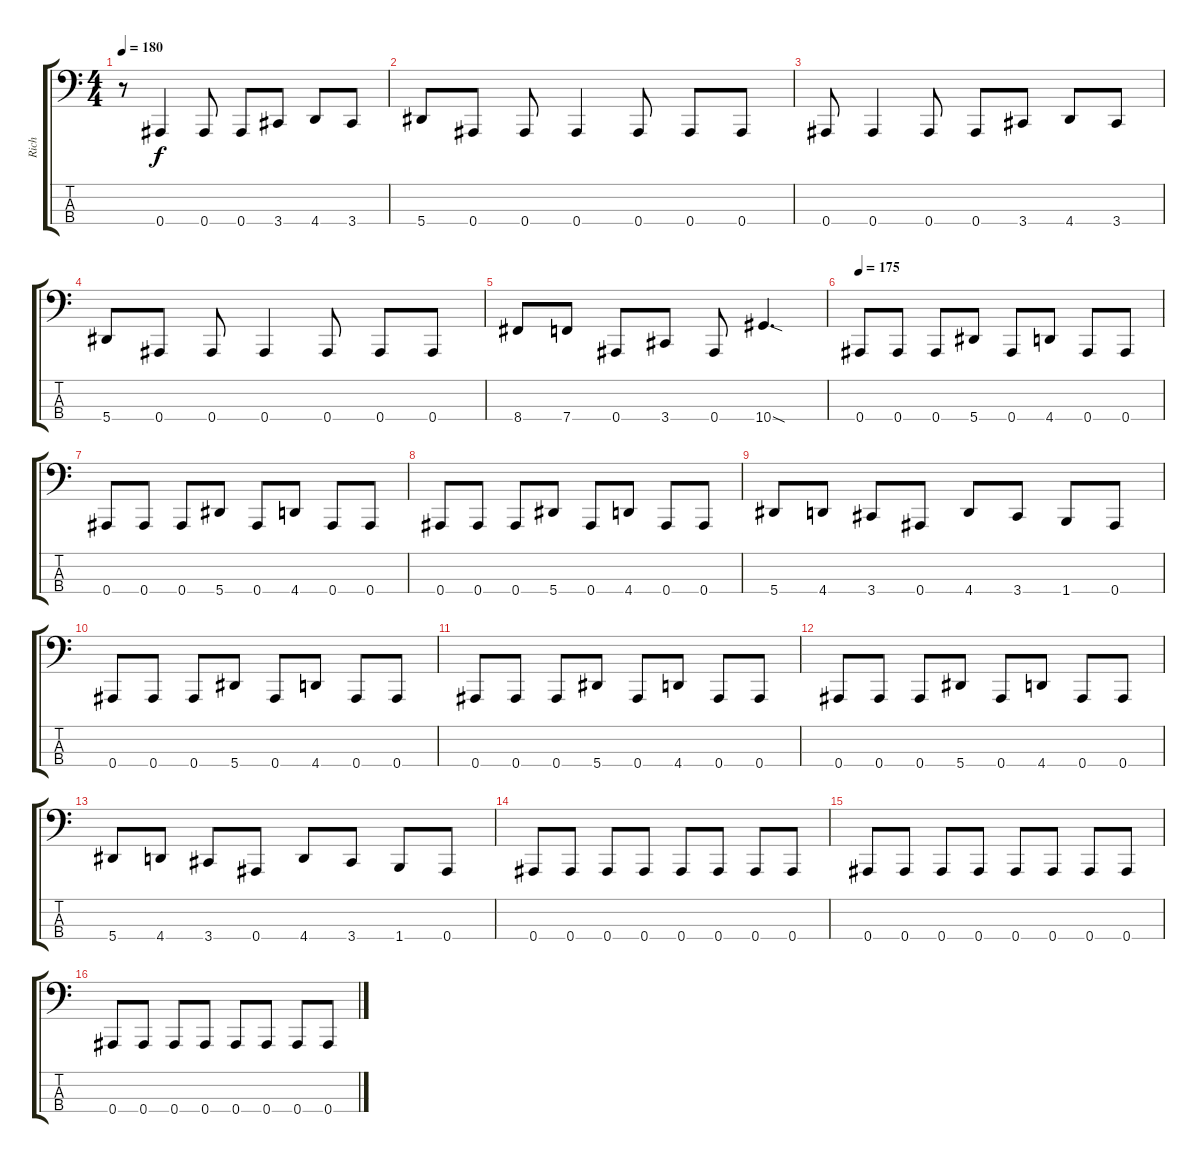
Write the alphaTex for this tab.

\track ("Rich" "Rich") {instrument electricbasspick}
\staff {score tabs}
\tuning (Eb2 Bb1 F1 Bb0) {hide}
\ts (4 4)
\tempo 180
\clef f4
\ks c
r.8{dy f} 0.4.4 0.4.8 0.4.8 3.4.8 4.4.8 3.4.8 |
5.4.8 0.4.8 0.4.8 0.4.4 0.4.8 0.4.8 0.4.8 |
0.4.8 0.4.4 0.4.8 0.4.8 3.4.8 4.4.8 3.4.8 |
5.4.8 0.4.8 0.4.8 0.4.4 0.4.8 0.4.8 0.4.8 |
8.4.8 7.4.8 0.4.8 3.4.8 0.4.8 10.4{sod}.4{d} |
\tempo 175
0.4.8 0.4.8 0.4.8 5.4.8 0.4.8 4.4.8 0.4.8 0.4.8 |
0.4.8 0.4.8 0.4.8 5.4.8 0.4.8 4.4.8 0.4.8 0.4.8 |
0.4.8 0.4.8 0.4.8 5.4.8 0.4.8 4.4.8 0.4.8 0.4.8 |
5.4.8 4.4.8 3.4.8 0.4.8 4.4.8 3.4.8 1.4.8 0.4.8 |
0.4.8 0.4.8 0.4.8 5.4.8 0.4.8 4.4.8 0.4.8 0.4.8 |
0.4.8 0.4.8 0.4.8 5.4.8 0.4.8 4.4.8 0.4.8 0.4.8 |
0.4.8 0.4.8 0.4.8 5.4.8 0.4.8 4.4.8 0.4.8 0.4.8 |
5.4.8 4.4.8 3.4.8 0.4.8 4.4.8 3.4.8 1.4.8 0.4.8 |
0.4.8 0.4.8 0.4.8 0.4.8 0.4.8 0.4.8 0.4.8 0.4.8 |
0.4.8 0.4.8 0.4.8 0.4.8 0.4.8 0.4.8 0.4.8 0.4.8 |
0.4.8 0.4.8 0.4.8 0.4.8 0.4.8 0.4.8 0.4.8 0.4.8
